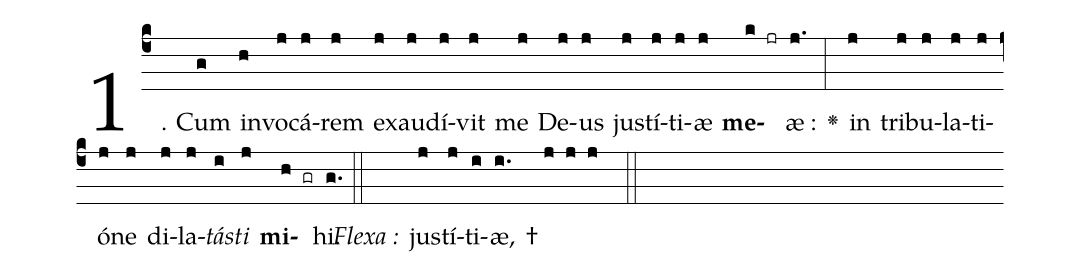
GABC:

%%
(c4)1.( ) Cum(g) in(h)vo(j)cá(j)rem(j) ex(j)au(j)dí(j)vit(j) me(j) De(j)us(j) jus(j)tí(j)ti(j)æ(j) <b>me</b>(k jr)æ :(j.) <v>\greheightstar</v>(:) in(j) tri(j)bu(j)la(j)ti(j)ó(j)ne(j) di(j)la(j)<i>tás</i>(i)<i>ti</i>(j) <b>mi</b>(h gr)hi.(g.) (::)
<i>Flexa :</i>() jus(j)tí(j)ti(i)æ,(i.) †() (j j j ) (::)
